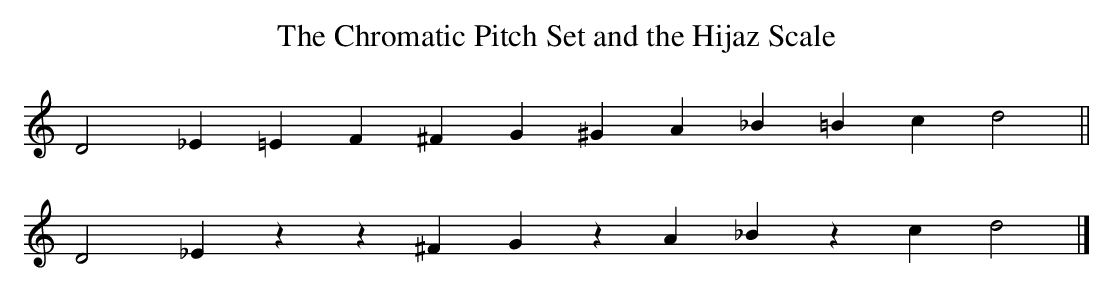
X:1
T:The Chromatic Pitch Set and the Hijaz Scale
M:none
L:1/4
K:C
D2 _E =E  F ^F  G ^G  A _B =B  c d2||
D2 _E  z  z ^F  G  z  A _B  z  c d2|]

If you were to make a piano that let you play the hijaz scale on the
white keys, you'd end up with a pair of black keys side by side for
E natural and F natural, and with F sharp and B flat on white keys,
with no black key separating each from the G above and A below.  The
piano keyboard wasn't designed in the eastern Mediterranean.  It was
designed culturally near enough to Scotland to work for Scottish music.

Here's a tune example, an Egyptian love song often used for dancing:
